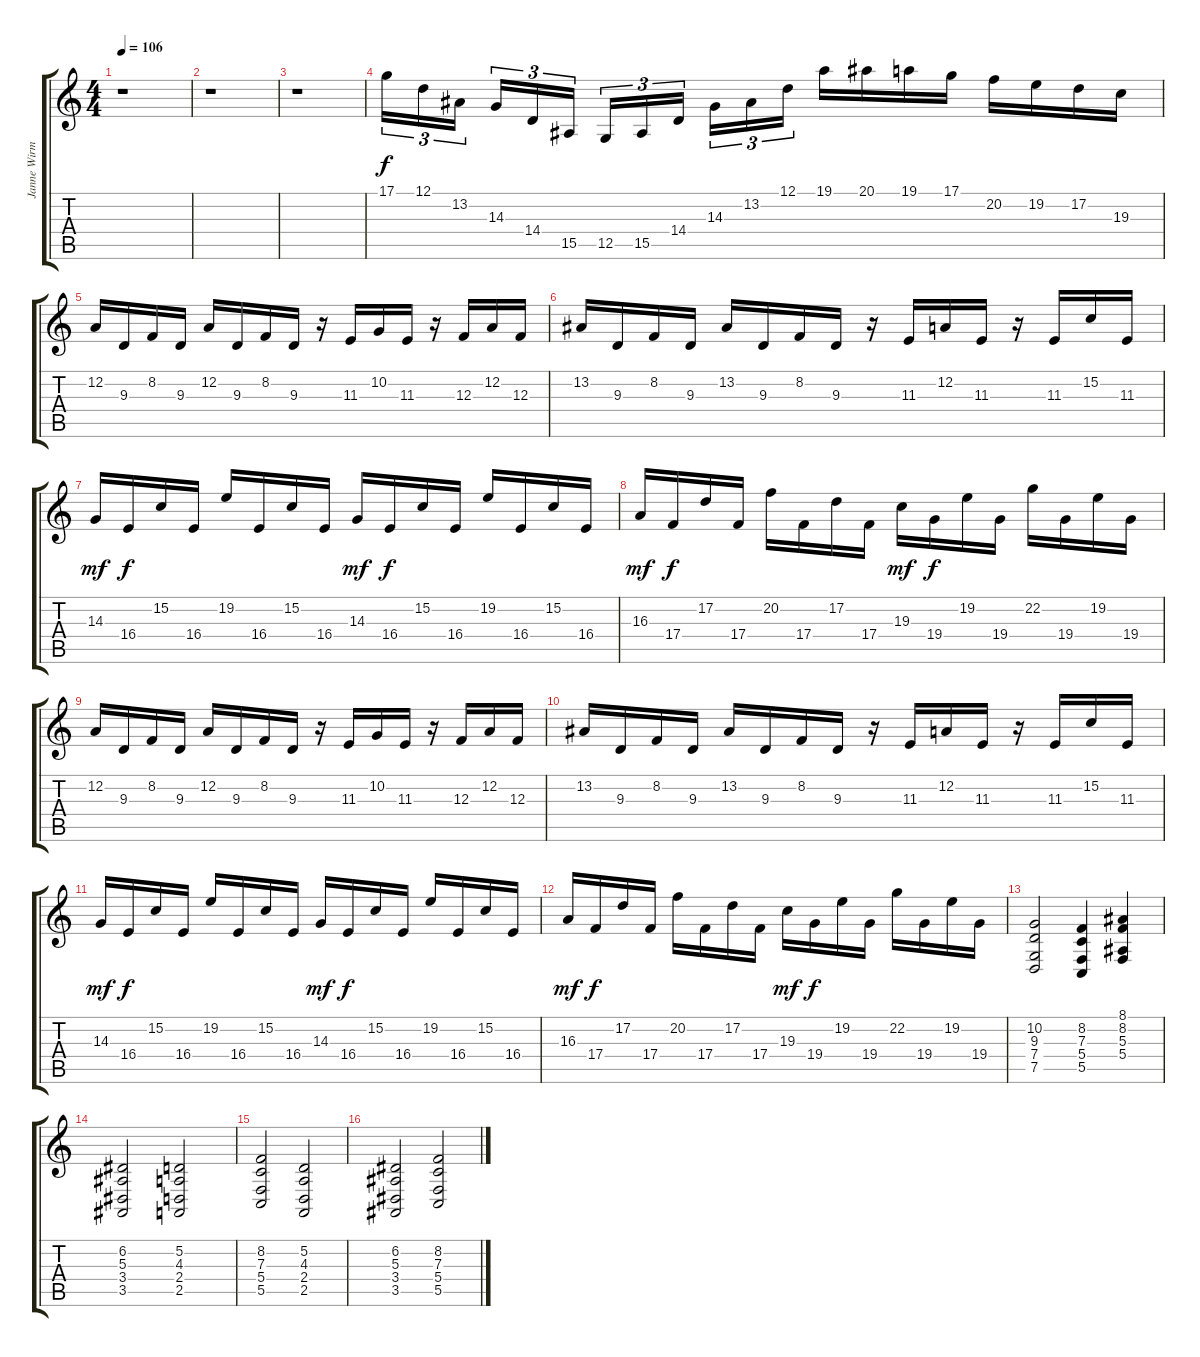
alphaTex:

\track ("Janne Wirman" "Janne Wirm") {instrument stringensemble1}
\staff {score tabs}
\tuning (D4 A3 F3 C3 G2 D2) {hide}
\ts (4 4)
\tempo 106
\clef g2
\ks c
r.1{dy f} |
r.1 |
r.1 |
17.1.16{tu (3 2) instrument lead1square} 12.1.16{tu (3 2)} 13.2.16{tu (3 2)} 14.3.16{tu (3 2)} 14.4.16{tu (3 2)} 15.5.16{tu (3 2)} 12.5.16{tu (3 2)} 15.5.16{tu (3 2)} 14.4.16{tu (3 2)} 14.3.16{tu (3 2)} 13.2.16{tu (3 2)} 12.1.16{tu (3 2)} 19.1.16 20.1.16 19.1.16 17.1.16 20.2.16 19.2.16 17.2.16 19.3.16 |
12.2.16{volume 14 instrument stringensemble1} 9.3.16 8.2.16 9.3.16 12.2.16 9.3.16 8.2.16 9.3.16 r.16 11.3.16 10.2.16 11.3.16 r.16 12.3.16 12.2.16 12.3.16 |
13.2.16 9.3.16 8.2.16 9.3.16 13.2.16 9.3.16 8.2.16 9.3.16 r.16 11.3.16 12.2.16 11.3.16 r.16 11.3.16 15.2.16 11.3.16 |
14.3.16{dy mf} 16.4.16{dy f} 15.2.16 16.4.16 19.2.16 16.4.16 15.2.16 16.4.16 14.3.16{dy mf} 16.4.16{dy f} 15.2.16 16.4.16 19.2.16 16.4.16 15.2.16 16.4.16 |
16.3.16{dy mf} 17.4.16{dy f} 17.2.16 17.4.16 20.2.16 17.4.16 17.2.16 17.4.16 19.3.16{dy mf} 19.4.16{dy f} 19.2.16 19.4.16 22.2.16 19.4.16 19.2.16 19.4.16 |
12.2.16 9.3.16 8.2.16 9.3.16 12.2.16 9.3.16 8.2.16 9.3.16 r.16 11.3.16 10.2.16 11.3.16 r.16 12.3.16 12.2.16 12.3.16 |
13.2.16 9.3.16 8.2.16 9.3.16 13.2.16 9.3.16 8.2.16 9.3.16 r.16 11.3.16 12.2.16 11.3.16 r.16 11.3.16 15.2.16 11.3.16 |
14.3.16{dy mf} 16.4.16{dy f} 15.2.16 16.4.16 19.2.16 16.4.16 15.2.16 16.4.16 14.3.16{dy mf} 16.4.16{dy f} 15.2.16 16.4.16 19.2.16 16.4.16 15.2.16 16.4.16 |
16.3.16{dy mf} 17.4.16{dy f} 17.2.16 17.4.16 20.2.16 17.4.16 17.2.16 17.4.16 19.3.16{dy mf} 19.4.16{dy f} 19.2.16 19.4.16 22.2.16 19.4.16 19.2.16 19.4.16 |
(10.2 9.3 7.4 7.5).2{volume 0} (8.2 7.3 5.4 5.5).4 (8.1 8.2 5.3 5.4).4 |
(6.2 5.3 3.4 3.5).2 (5.2 4.3 2.4 2.5).2 |
(8.2 7.3 5.4 5.5).2 (5.2 4.3 2.4 2.5).2 |
(6.2 5.3 3.4 3.5).2 (8.2 7.3 5.4 5.5).2
